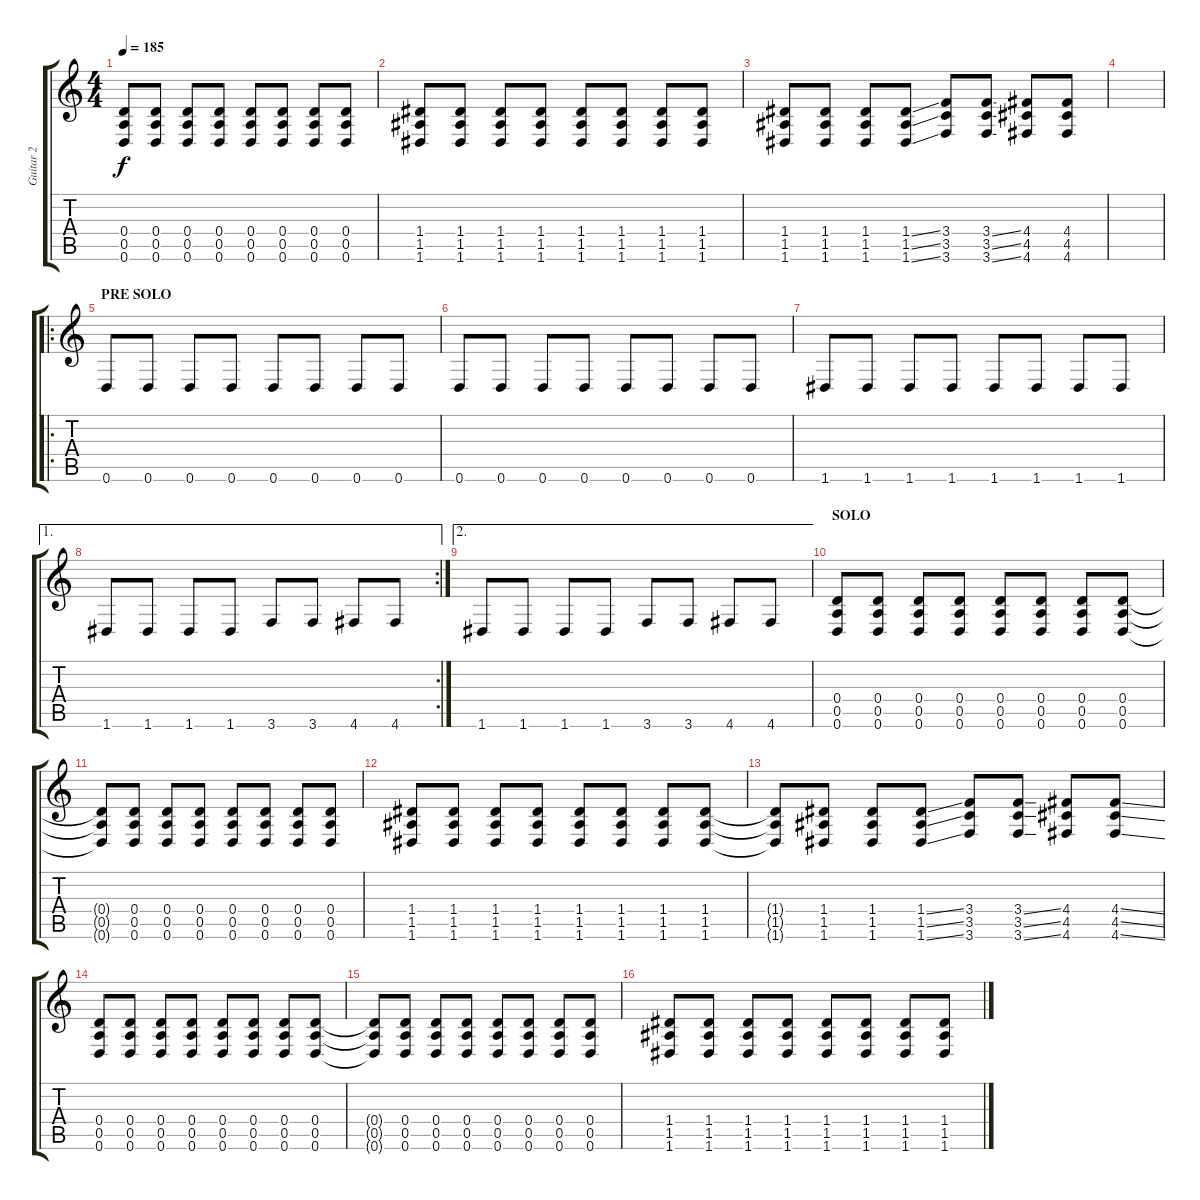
\track ("Guitar 2" "Guitar 2") {instrument distortionguitar}
\staff {score tabs}
\tuning (E4 B3 G3 D3 A2 D2) {hide}
\ts (4 4)
\tempo 185
\clef g2
\ks c
(0.4 0.5 0.6).8{dy f} (0.4 0.5 0.6).8 (0.4 0.5 0.6).8 (0.4 0.5 0.6).8 (0.4 0.5 0.6).8 (0.4 0.5 0.6).8 (0.4 0.5 0.6).8 (0.4 0.5 0.6).8 |
(1.4 1.5 1.6).8 (1.4 1.5 1.6).8 (1.4 1.5 1.6).8 (1.4 1.5 1.6).8 (1.4 1.5 1.6).8 (1.4 1.5 1.6).8 (1.4 1.5 1.6).8 (1.4 1.5 1.6).8 |
(1.4 1.5 1.6).8 (1.4 1.5 1.6).8 (1.4 1.5 1.6).8 (1.4{ss} 1.5{ss} 1.6{ss}).8 (3.4 3.5 3.6).8 (3.4{ss} 3.5{ss} 3.6{ss}).8 (4.4 4.5 4.6).8 (4.4 4.5 4.6).8 |
|
\ro
\section ("" "PRE SOLO")
0.6.8 0.6.8 0.6.8 0.6.8 0.6.8 0.6.8 0.6.8 0.6.8 |
0.6.8 0.6.8 0.6.8 0.6.8 0.6.8 0.6.8 0.6.8 0.6.8 |
1.6.8 1.6.8 1.6.8 1.6.8 1.6.8 1.6.8 1.6.8 1.6.8 |
\ae 1
\rc 2
1.6.8 1.6.8 1.6.8 1.6.8 3.6.8 3.6.8 4.6.8 4.6.8 |
\ae 2
1.6.8 1.6.8 1.6.8 1.6.8 3.6.8 3.6.8 4.6.8 4.6.8 |
\section ("" "SOLO")
(0.4 0.5 0.6).8{volume 11 balance 16 instrument distortionguitar} (0.4 0.5 0.6).8 (0.4 0.5 0.6).8 (0.4 0.5 0.6).8 (0.4 0.5 0.6).8 (0.4 0.5 0.6).8 (0.4 0.5 0.6).8 (0.4 0.5 0.6).8 |
(0.4{t} 0.5{t} 0.6{t}).8 (0.4 0.5 0.6).8 (0.4 0.5 0.6).8 (0.4 0.5 0.6).8 (0.4 0.5 0.6).8 (0.4 0.5 0.6).8 (0.4 0.5 0.6).8 (0.4 0.5 0.6).8 |
(1.4 1.5 1.6).8 (1.4 1.5 1.6).8 (1.4 1.5 1.6).8 (1.4 1.5 1.6).8 (1.4 1.5 1.6).8 (1.4 1.5 1.6).8 (1.4 1.5 1.6).8 (1.4 1.5 1.6).8 |
(1.4{t} 1.5{t} 1.6{t}).8 (1.4 1.5 1.6).8 (1.4 1.5 1.6).8 (1.4{ss} 1.5{ss} 1.6{ss}).8 (3.4 3.5 3.6).8 (3.4{ss} 3.5{ss} 3.6{ss}).8 (4.4 4.5 4.6).8 (4.4{ss} 4.5{ss} 4.6{ss}).8 |
(0.4 0.5 0.6).8 (0.4 0.5 0.6).8 (0.4 0.5 0.6).8 (0.4 0.5 0.6).8 (0.4 0.5 0.6).8 (0.4 0.5 0.6).8 (0.4 0.5 0.6).8 (0.4 0.5 0.6).8 |
(0.4{t} 0.5{t} 0.6{t}).8 (0.4 0.5 0.6).8 (0.4 0.5 0.6).8 (0.4 0.5 0.6).8 (0.4 0.5 0.6).8 (0.4 0.5 0.6).8 (0.4 0.5 0.6).8 (0.4 0.5 0.6).8 |
(1.4 1.5 1.6).8 (1.4 1.5 1.6).8 (1.4 1.5 1.6).8 (1.4 1.5 1.6).8 (1.4 1.5 1.6).8 (1.4 1.5 1.6).8 (1.4 1.5 1.6).8 (1.4 1.5 1.6).8
